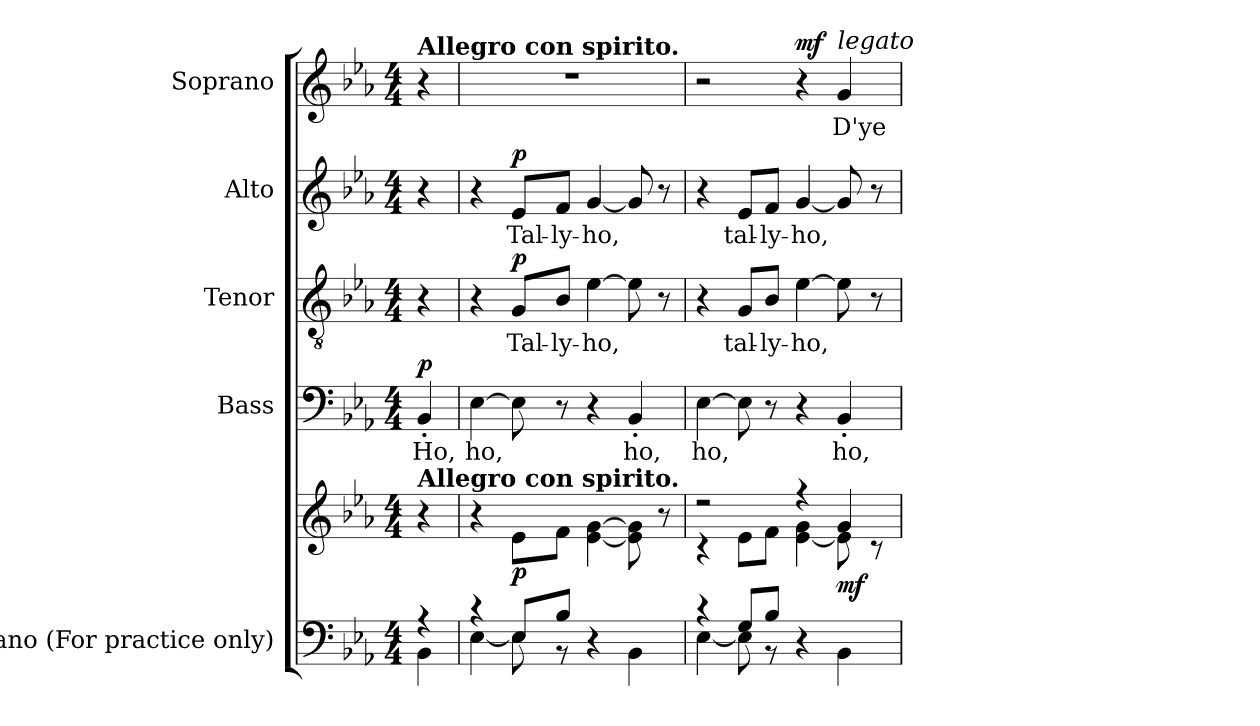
**kern	**kern	**dynam	**kern	**text	**dynam	**kern	**text	**dynam	**kern	**text	**dynam	**kern	**text	**dynam
*part5	*part5	*part5	*part4	*part4	*part4	*part3	*part3	*part3	*part2	*part2	*part2	*part1	*part1	*part1
*staff6	*staff5	*staff5/6	*staff4	*staff4	*staff4	*staff3	*staff3	*staff3	*staff2	*staff2	*staff2	*staff1	*staff1	*staff1
*I"Piano (For practice only)	*	*	*I"Bass	*	*	*I"Tenor	*	*	*I"Alto	*	*	*I"Soprano	*	*
*I'Pno.	*	*	*I'B.	*	*	*I'T.	*	*	*I'A.	*	*	*I'S.	*	*
!!LO:PB:g=z
*clefF4	*clefG2	*	*clefF4	*	*	*clefGv2	*	*	*clefG2	*	*	*clefG2	*	*
*	*	*	*	*	*	*ITrd7c12	*	*	*	*	*	*	*	*
*k[b-e-a-]	*k[b-e-a-]	*	*k[b-e-a-]	*	*	*k[b-e-a-]	*	*	*k[b-e-a-]	*	*	*k[b-e-a-]	*	*
*E-:	*E-:	*	*E-:	*	*	*E-:	*	*	*E-:	*	*	*E-:	*	*
*M4/4	*M4/4	*	*M4/4	*	*	*M4/4	*	*	*M4/4	*	*	*M4/4	*	*
*MM120	*MM120	*	*MM120	*	*	*MM120	*	*	*MM120	*	*	*MM120	*	*
=1	=1	=1	=1	=1	=1	=1	=1	=1	=1	=1	=1	=1	=1	=1
*^	*	*	*	*	*	*	*	*	*	*	*	*	*	*
!	!	!	!	!	!	!	!	!	!	!	!	!	!LO:TX:a:B:t=Allegro con spirito.	!	!
!	!	!LO:TX:a:B:t=Allegro con spirito.	!	!	!	!	!	!	!	!	!	!	!	!	!
!	!	!	!	!	!LO:LY:b:color=#000000	!	!	!	!	!	!	!	!	!	!
4r	4BB-i\	4r	.	4BB-'i/	Ho,	p	4r	.	.	4r	.	.	4r	.	.
=2	=2	=2	=2	=2	=2	=2	=2	=2	=2	=2	=2	=2	=2	=2	=2
!	!	!	!	!	!LO:LY:b:color=#000000	!	!	!	!	!	!	!	!	!	!
*	*	*	*	*	*	*	*	*	*	*	*	*	*^	*	*
4r	[<4E-i\	4r	.	[>4E-i\	ho,	.	4r	.	.	4r	.	.	1r	2ryy	.	.
!	!	!	!	!	!	!	!	!LO:LY:b:color=#000000	!	!	!	!	!	!	!	!
!	!	!	!	!	!	!	!	!	!	!	!LO:LY:b:color=#000000	!	!	!	!	!
8E-i/L]	8E-i\	8e-i\L	p	8E-i\]	.	.	8GGi/L	Tal-	p	8e-i/L	Tal-	p	.	.	.	.
!	!	!	!	!	!	!	!	!LO:LY:b:color=#000000	!	!	!	!	!	!	!	!
!	!	!	!	!	!	!	!	!	!	!	!LO:LY:b:color=#000000	!	!	!	!	!
8B-i/J	8r	8fi\J	.	8r	.	.	8BB-i/J	-ly-	.	8fi/J	-ly-	.	.	.	.	.
!	!	!	!	!	!	!	!	!LO:LY:b:color=#000000	!	!	!	!	!	!	!	!
*	*	*MM126	*	*	*	*	*	*	*	*	*	*	*MM126	*	*	*
!	!	!	!	!	!	!	!	!	!	!	!LO:LY:b:color=#000000	!	!	!	!	!
2ryy	4r	[<4e-i\ [>4gi	.	4r	.	.	[>4E-i\	-ho,	.	[<4gi/	-ho,	.	.	2ryy	.	.
!	!	!	!	!	!LO:LY:b:color=#000000	!	!	!	!	!	!	!	!	!	!	!
.	4BB-i\	8e-i\] 8gi]	.	4BB-'i/	ho,	.	8E-i\]	.	.	8gi/]	.	.	.	.	.	.
.	.	8r	.	.	.	.	8r	.	.	8r	.	.	.	.	.	.
*	*	*	*	*	*	*	*	*	*	*	*	*	*v	*v	*	*
=3	=3	=3	=3	=3	=3	=3	=3	=3	=3	=3	=3	=3	=3	=3	=3
*	*	*^	*	*	*	*	*	*	*	*	*	*	*	*	*
*	*	*	*	*	*	*	*	*	*	*	*	*	*	*^	*	*
!	!	!	!	!	!	!LO:LY:b:color=#000000	!	!	!	!	!	!	!	!	!	!	!
*	*	*	*	*	*	*	*	*	*	*	*	*	*	*v	*v	*	*
4r	[<4E-i\	2r	4r	.	[>4E-i\	ho,	.	4r	.	.	4r	.	.	2r	.	.
!	!	!	!	!	!	!	!	!	!LO:LY:b:color=#000000	!	!	!	!	!	!	!
!	!	!	!	!	!	!	!	!	!	!	!	!LO:LY:b:color=#000000	!	!	!	!
8Gi/L	8E-i\]	.	8e-i\L	.	8E-i\]	.	.	8GGi/L	tal-	.	8e-i/L	tal-	.	.	.	.
!	!	!	!	!	!	!	!	!	!LO:LY:b:color=#000000	!	!	!	!	!	!	!
!	!	!	!	!	!	!	!	!	!	!	!	!LO:LY:b:color=#000000	!	!	!	!
8B-i/J	8r	.	8fi\J	.	8r	.	.	8BB-i/J	-ly-	.	8fi/J	-ly-	.	.	.	.
!	!	!	!	!	!	!	!	!	!LO:LY:b:color=#000000	!	!	!	!	!	!	!
!	!	!	!	!	!	!	!	!	!	!	!	!LO:LY:b:color=#000000	!	!	!	!
2ryy	4r	4r	[<4e-i\ 4gi	.	4r	.	.	[>4E-i\	-ho,	.	[<4gi/	-ho,	.	4r	.	mf
!	!	!	!	!	!	!LO:LY:b:color=#000000	!	!	!	!	!	!	!	!	!	!
!	!	!	!	!	!	!	!	!	!	!	!	!	!	!LO:TX:a:i:t=legato	!	!
!	!	!	!	!	!	!	!	!	!	!	!	!	!	!	!LO:LY:b:color=#000000	!
.	4BB-i\	4gi/	8e-i\]	mf	4BB-'i/	ho,	.	8E-i\]	.	.	8gi/]	.	.	4gi/	D'ye	.
.	.	.	8r	.	.	.	.	8r	.	.	8r	.	.	.	.	.
*v	*v	*	*	*	*	*	*	*	*	*	*	*	*	*	*	*
*	*v	*v	*	*	*	*	*	*	*	*	*	*	*	*	*
=	=	=	=	=	=	=	=	=	=	=	=	=	=	=
*-	*-	*-	*-	*-	*-	*-	*-	*-	*-	*-	*-	*-	*-	*-
